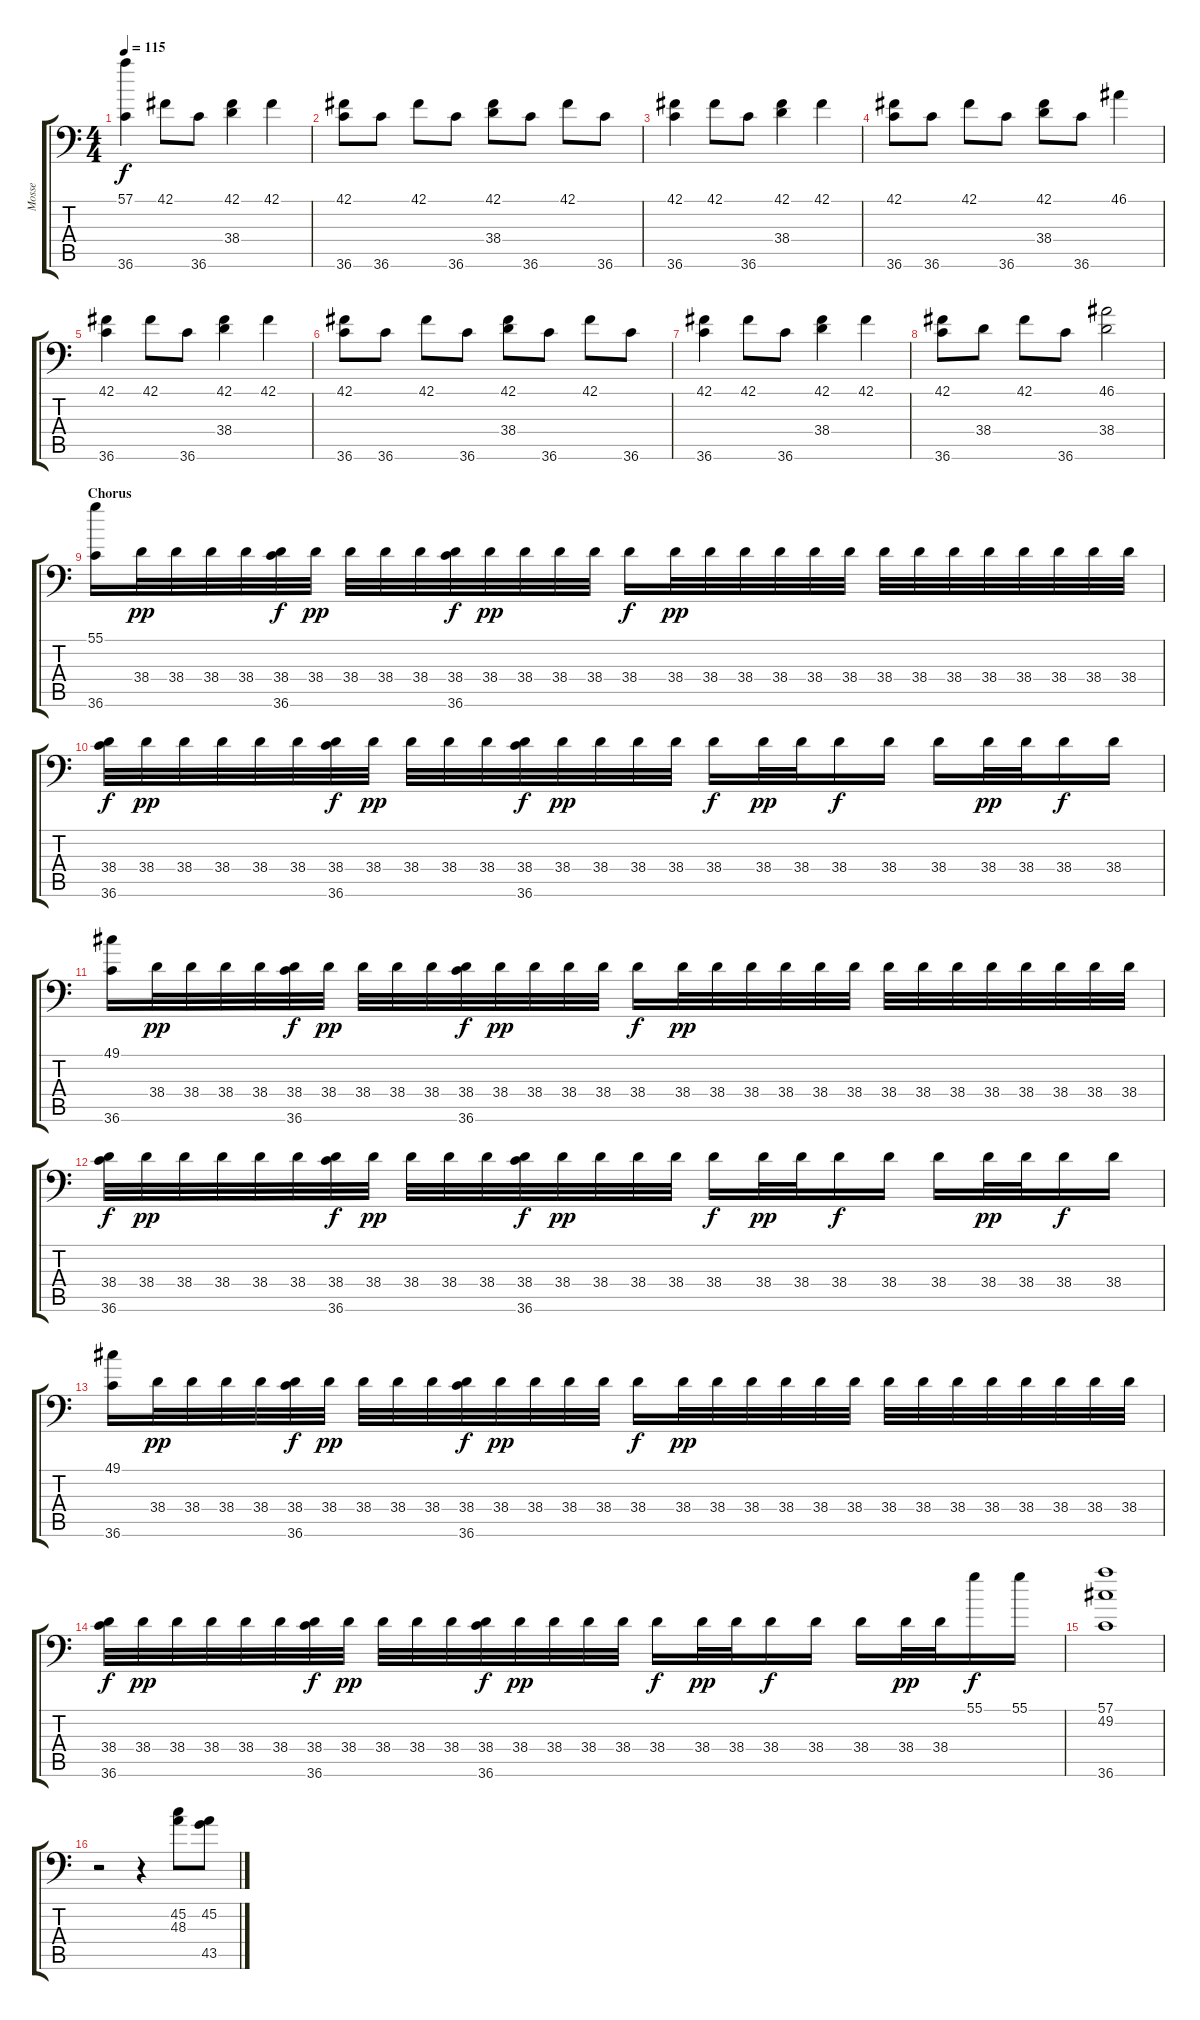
\track ("Mosse" "Mosse") {instrument acousticgrandpiano}
\staff {score tabs}
\tuning (C-1 C-1 C-1 C-1 C-1 C-1) {hide}
\ts (4 4)
\tempo 115
\clef f4
\ks c
(57.1 36.6).4{dy f} 42.1.8 36.6.8 (42.1 38.4).4 42.1.4 |
(42.1 36.6).8 36.6.8 42.1.8 36.6.8 (42.1 38.4).8 36.6.8 42.1.8 36.6.8 |
(42.1 36.6).4 42.1.8 36.6.8 (42.1 38.4).4 42.1.4 |
(42.1 36.6).8 36.6.8 42.1.8 36.6.8 (42.1 38.4).8 36.6.8 46.1.4 |
(42.1 36.6).4 42.1.8 36.6.8 (42.1 38.4).4 42.1.4 |
(42.1 36.6).8 36.6.8 42.1.8 36.6.8 (42.1 38.4).8 36.6.8 42.1.8 36.6.8 |
(42.1 36.6).4 42.1.8 36.6.8 (42.1 38.4).4 42.1.4 |
(42.1 36.6).8 38.4.8 42.1.8 36.6.8 (46.1 38.4).2 |
\section ("" "Chorus")
(55.1 36.6).16 38.4.32{dy pp} 38.4.32 38.4.32 38.4.32 (38.4 36.6).32{dy f} 38.4.32{dy pp} 38.4.32 38.4.32 38.4.32 (38.4 36.6).32{dy f} 38.4.32{dy pp} 38.4.32 38.4.32 38.4.32 38.4.16{dy f} 38.4.32{dy pp} 38.4.32 38.4.32 38.4.32 38.4.32 38.4.32 38.4.32 38.4.32 38.4.32 38.4.32 38.4.32 38.4.32 38.4.32 38.4.32 |
(38.4 36.6).32{dy f} 38.4.32{dy pp} 38.4.32 38.4.32 38.4.32 38.4.32 (38.4 36.6).32{dy f} 38.4.32{dy pp} 38.4.32 38.4.32 38.4.32 (38.4 36.6).32{dy f} 38.4.32{dy pp} 38.4.32 38.4.32 38.4.32 38.4.16{dy f} 38.4.32{dy pp} 38.4.32 38.4.16{dy f} 38.4.16 38.4.16 38.4.32{dy pp} 38.4.32 38.4.16{dy f} 38.4.16 |
(49.1 36.6).16 38.4.32{dy pp} 38.4.32 38.4.32 38.4.32 (38.4 36.6).32{dy f} 38.4.32{dy pp} 38.4.32 38.4.32 38.4.32 (38.4 36.6).32{dy f} 38.4.32{dy pp} 38.4.32 38.4.32 38.4.32 38.4.16{dy f} 38.4.32{dy pp} 38.4.32 38.4.32 38.4.32 38.4.32 38.4.32 38.4.32 38.4.32 38.4.32 38.4.32 38.4.32 38.4.32 38.4.32 38.4.32 |
(38.4 36.6).32{dy f} 38.4.32{dy pp} 38.4.32 38.4.32 38.4.32 38.4.32 (38.4 36.6).32{dy f} 38.4.32{dy pp} 38.4.32 38.4.32 38.4.32 (38.4 36.6).32{dy f} 38.4.32{dy pp} 38.4.32 38.4.32 38.4.32 38.4.16{dy f} 38.4.32{dy pp} 38.4.32 38.4.16{dy f} 38.4.16 38.4.16 38.4.32{dy pp} 38.4.32 38.4.16{dy f} 38.4.16 |
(49.1 36.6).16 38.4.32{dy pp} 38.4.32 38.4.32 38.4.32 (38.4 36.6).32{dy f} 38.4.32{dy pp} 38.4.32 38.4.32 38.4.32 (38.4 36.6).32{dy f} 38.4.32{dy pp} 38.4.32 38.4.32 38.4.32 38.4.16{dy f} 38.4.32{dy pp} 38.4.32 38.4.32 38.4.32 38.4.32 38.4.32 38.4.32 38.4.32 38.4.32 38.4.32 38.4.32 38.4.32 38.4.32 38.4.32 |
(38.4 36.6).32{dy f} 38.4.32{dy pp} 38.4.32 38.4.32 38.4.32 38.4.32 (38.4 36.6).32{dy f} 38.4.32{dy pp} 38.4.32 38.4.32 38.4.32 (38.4 36.6).32{dy f} 38.4.32{dy pp} 38.4.32 38.4.32 38.4.32 38.4.16{dy f} 38.4.32{dy pp} 38.4.32 38.4.16{dy f} 38.4.16 38.4.16 38.4.32{dy pp} 38.4.32 55.1.16{dy f} 55.1.16 |
(57.1 49.2 36.6).1 |
r.2 r.4 (45.2 48.3).8 (45.2 43.5).8
